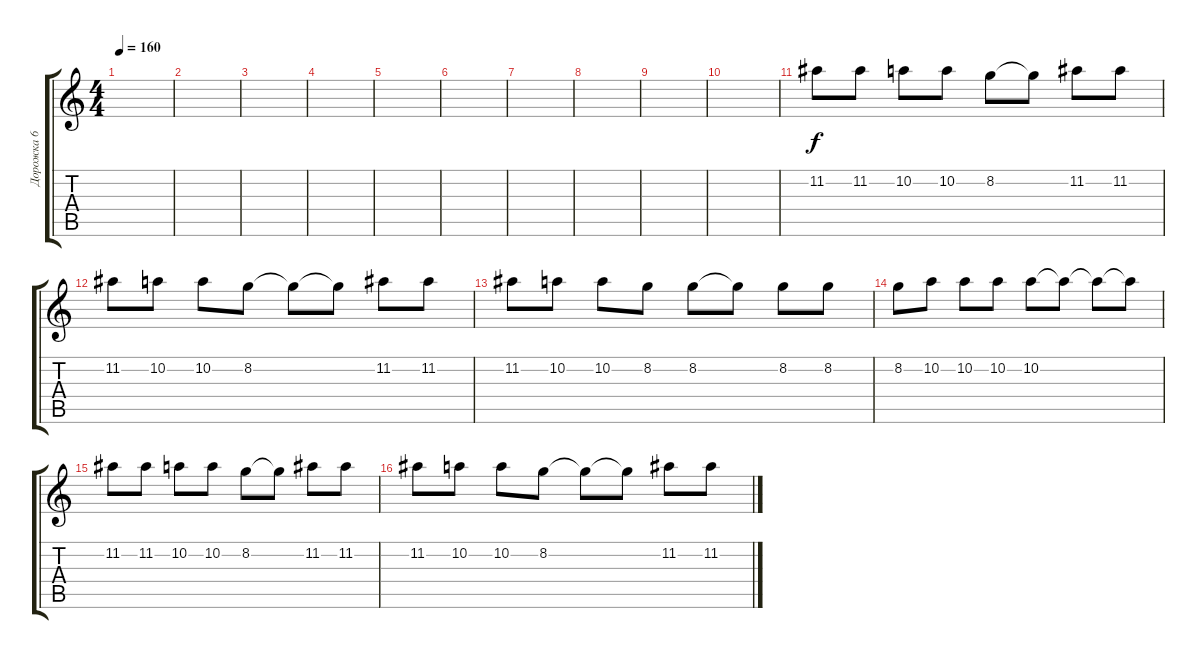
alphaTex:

\track ("Дорожка 6" "Дорожка 6") {instrument distortionguitar}
\staff {score tabs}
\tuning (E4 B3 G3 D3 A2 D2) {hide}
\ts (4 4)
\tempo 160
\clef g2
\ks c
|
|
|
|
|
|
|
|
|
|
11.2.8 11.2.8 10.2.8 10.2.8 8.2.8 8.2{t}.8 11.2.8 11.2.8 |
11.2.8 10.2.8 10.2.8 8.2.8 8.2{t}.8 8.2{t}.8 11.2.8 11.2.8 |
11.2.8 10.2.8 10.2.8 8.2.8 8.2.8 8.2{t}.8 8.2.8 8.2.8 |
8.2.8 10.2.8 10.2.8 10.2.8 10.2.8 10.2{t}.8 10.2{t}.8 10.2{t}.8 |
11.2.8 11.2.8 10.2.8 10.2.8 8.2.8 8.2{t}.8 11.2.8 11.2.8 |
11.2.8 10.2.8 10.2.8 8.2.8 8.2{t}.8 8.2{t}.8 11.2.8 11.2.8
